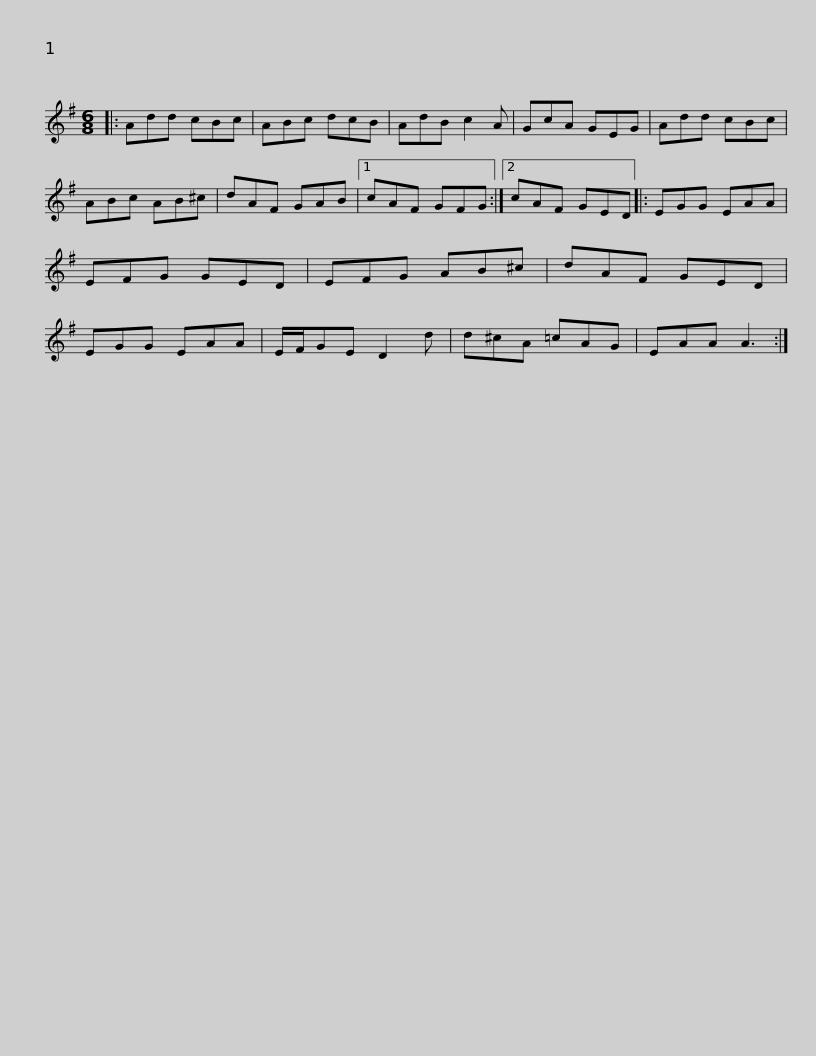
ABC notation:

X:1
L:1/8
M:6/8
I:linebreak $
K:G
V:1 treble
V:1
|: Add cBc | ABc dcB | AdB c2 A | GcA GEG | Add cBc | %5
 ABc AB^c | dAF GAB |1$ cAF GFG :|2 cAF GED |: EGG EAA | %10
 EFG GED | EFG AB^c | dAF GED | EGG EAA |$ E/F/GE D2 d | %15
 d^cA =cAG | EAA A3 :| %17
